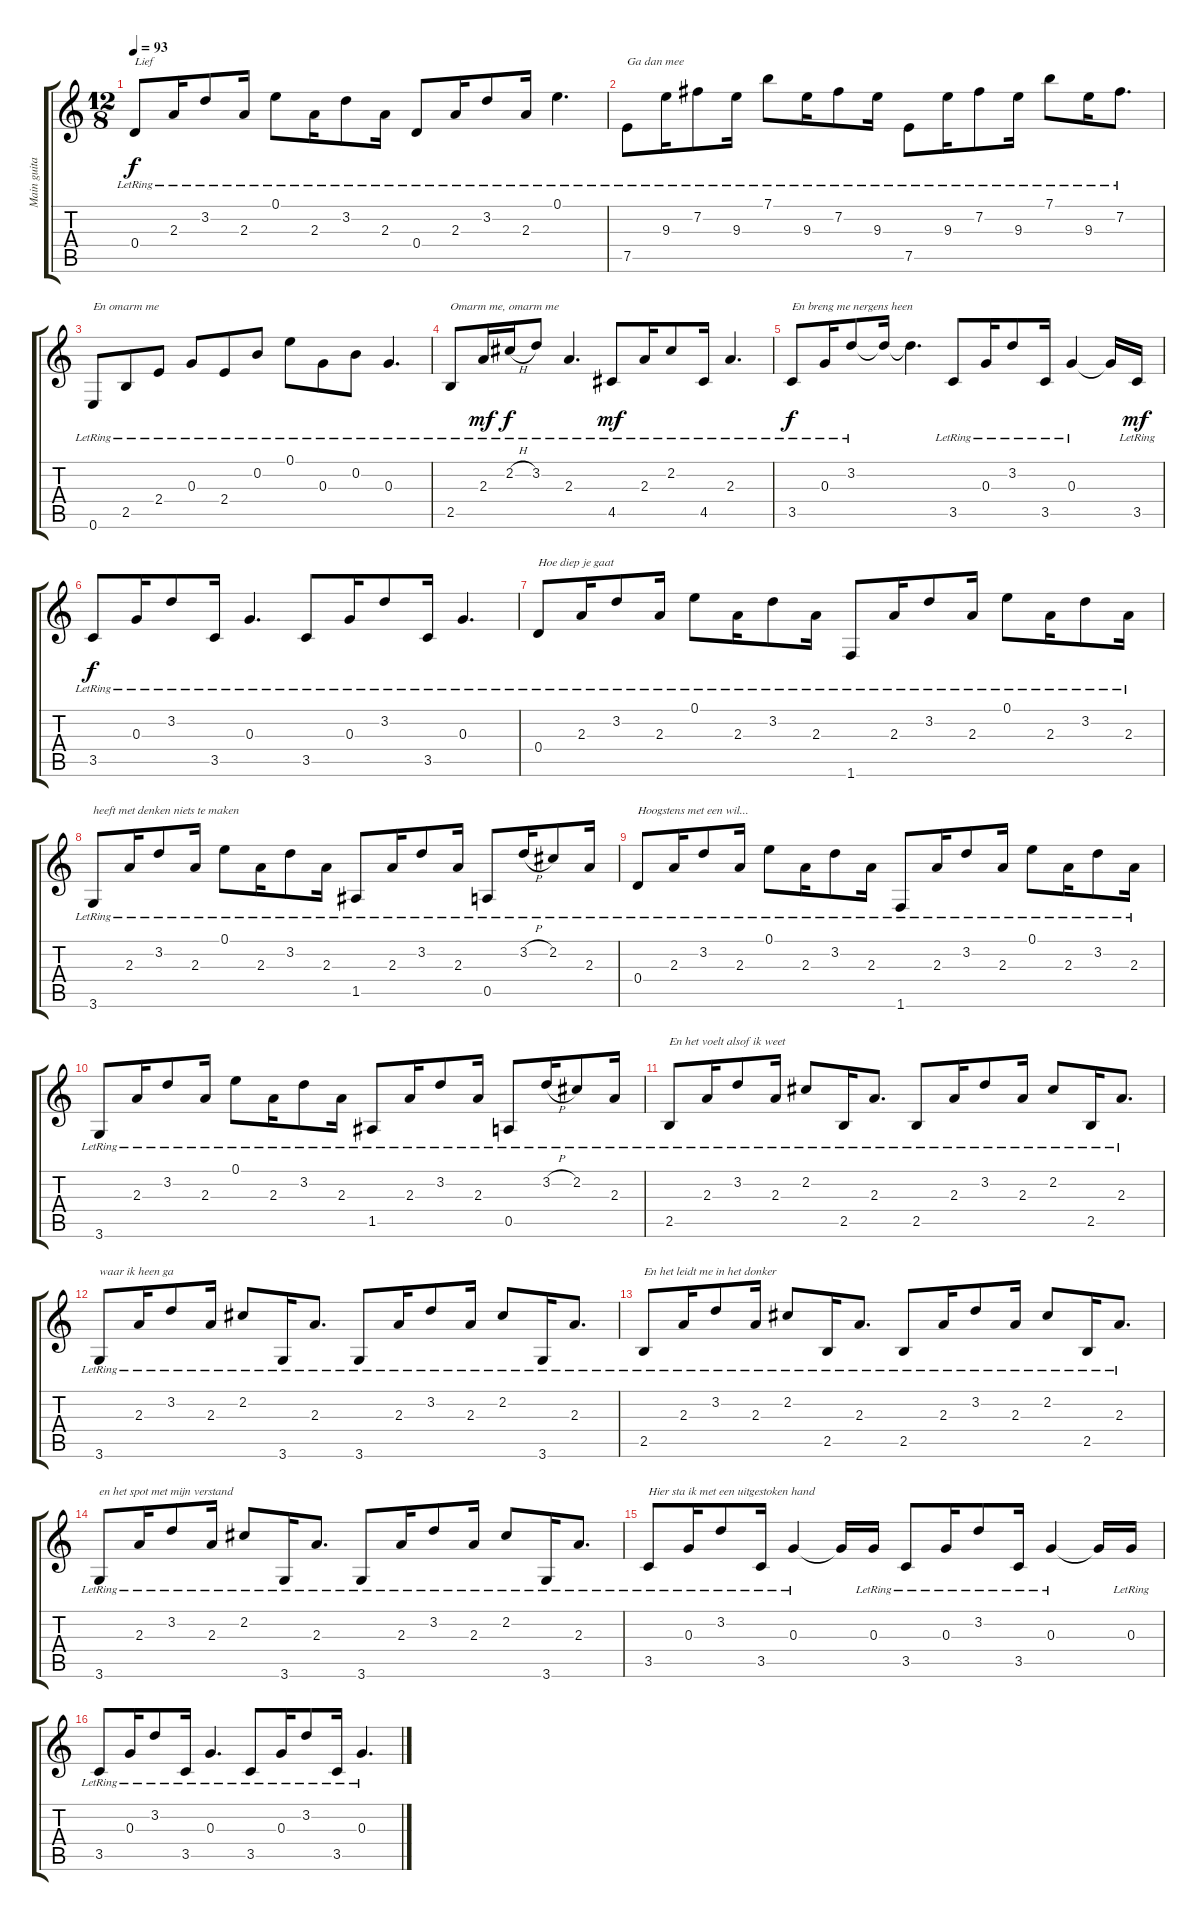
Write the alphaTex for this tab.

\track ("Main guitar" "Main guita") {instrument electricguitarjazz}
\staff {score tabs}
\tuning (E4 B3 G3 D3 A2 E2) {hide}
\ts (12 8)
\tempo 93
\clef g2
\ks c
0.4{lr}.8{txt "Lief" dy f} 2.3{lr}.16 3.2{lr}.8 2.3{lr}.16 0.1{lr}.8 2.3{lr}.16 3.2{lr}.8 2.3{lr}.16 0.4{lr}.8 2.3{lr}.16 3.2{lr}.8 2.3{lr}.16 0.1{lr}.4{d} |
7.5{lr}.8{txt "Ga dan mee"} 9.3{lr}.16 7.2{lr}.8 9.3{lr}.16 7.1{lr}.8 9.3{lr}.16 7.2{lr}.8 9.3{lr}.16 7.5{lr}.8 9.3{lr}.16 7.2{lr}.8 9.3{lr}.16 7.1{lr}.8 9.3{lr}.16 7.2{lr}.8{d} |
0.6{lr}.8{txt "En omarm me"} 2.5{lr}.8 2.4{lr}.8 0.3{lr}.8 2.4{lr}.8 0.2{lr}.8 0.1{lr}.8 0.3{lr}.8 0.2{lr}.8 0.3{lr}.4{d} |
2.5{lr}.8{txt "Omarm me, omarm me"} 2.3{lr}.16{dy mf} 2.2{h lr}.16{dy f} 3.2{lr}.8 2.3{lr}.4{d} 4.5{lr}.8{dy mf} 2.3{lr}.16 2.2{lr}.8 4.5{lr}.16 2.3{lr}.4{d} |
3.5{lr}.8{txt "En breng me nergens heen" dy f} 0.3{lr}.16 3.2{lr}.8 3.2{t}.16 3.2{t}.4{d} 3.5{lr}.8 0.3{lr}.16 3.2{lr}.8 3.5{lr}.16 0.3{lr}.4 0.3{t}.16 3.5{lr}.16{dy mf} |
3.5{lr}.8{dy f} 0.3{lr}.16 3.2{lr}.8 3.5{lr}.16 0.3{lr}.4{d} 3.5{lr}.8 0.3{lr}.16 3.2{lr}.8 3.5{lr}.16 0.3{lr}.4{d} |
0.4{lr}.8{txt "Hoe diep je gaat"} 2.3{lr}.16 3.2{lr}.8 2.3{lr}.16 0.1{lr}.8 2.3{lr}.16 3.2{lr}.8 2.3{lr}.16 1.6{lr}.8 2.3{lr}.16 3.2{lr}.8 2.3{lr}.16 0.1{lr}.8 2.3{lr}.16 3.2{lr}.8 2.3{lr}.16 |
3.6{lr}.8{txt "heeft met denken niets te maken"} 2.3{lr}.16 3.2{lr}.8 2.3{lr}.16 0.1{lr}.8 2.3{lr}.16 3.2{lr}.8 2.3{lr}.16 1.5{lr}.8 2.3{lr}.16 3.2{lr}.8 2.3{lr}.16 0.5{lr}.8 3.2{h lr}.16 2.2{lr}.8 2.3{lr}.16 |
0.4{lr}.8{txt "Hoogstens met een wil..."} 2.3{lr}.16 3.2{lr}.8 2.3{lr}.16 0.1{lr}.8 2.3{lr}.16 3.2{lr}.8 2.3{lr}.16 1.6{lr}.8 2.3{lr}.16 3.2{lr}.8 2.3{lr}.16 0.1{lr}.8 2.3{lr}.16 3.2{lr}.8 2.3{lr}.16 |
3.6{lr}.8 2.3{lr}.16 3.2{lr}.8 2.3{lr}.16 0.1{lr}.8 2.3{lr}.16 3.2{lr}.8 2.3{lr}.16 1.5{lr}.8 2.3{lr}.16 3.2{lr}.8 2.3{lr}.16 0.5{lr}.8 3.2{h lr}.16 2.2{lr}.8 2.3{lr}.16 |
2.5{lr}.8{txt "En het voelt alsof ik weet"} 2.3{lr}.16 3.2{lr}.8 2.3{lr}.16 2.2{lr}.8 2.5{lr}.16 2.3{lr}.8{d} 2.5{lr}.8 2.3{lr}.16 3.2{lr}.8 2.3{lr}.16 2.2{lr}.8 2.5{lr}.16 2.3{lr}.8{d} |
3.6{lr}.8{txt "waar ik heen ga"} 2.3{lr}.16 3.2{lr}.8 2.3{lr}.16 2.2{lr}.8 3.6{lr}.16 2.3{lr}.8{d} 3.6{lr}.8 2.3{lr}.16 3.2{lr}.8 2.3{lr}.16 2.2{lr}.8 3.6{lr}.16 2.3{lr}.8{d} |
2.5{lr}.8{txt "En het leidt me in het donker"} 2.3{lr}.16 3.2{lr}.8 2.3{lr}.16 2.2{lr}.8 2.5{lr}.16 2.3{lr}.8{d} 2.5{lr}.8 2.3{lr}.16 3.2{lr}.8 2.3{lr}.16 2.2{lr}.8 2.5{lr}.16 2.3{lr}.8{d} |
3.6{lr}.8{txt "en het spot met mijn verstand"} 2.3{lr}.16 3.2{lr}.8 2.3{lr}.16 2.2{lr}.8 3.6{lr}.16 2.3{lr}.8{d} 3.6{lr}.8 2.3{lr}.16 3.2{lr}.8 2.3{lr}.16 2.2{lr}.8 3.6{lr}.16 2.3{lr}.8{d} |
3.5{lr}.8{txt "Hier sta ik met een uitgestoken hand"} 0.3{lr}.16 3.2{lr}.8 3.5{lr}.16 0.3{lr}.4 0.3{t}.16 0.3{lr}.16 3.5{lr}.8 0.3{lr}.16 3.2{lr}.8 3.5{lr}.16 0.3{lr}.4 0.3{t}.16 0.3{lr}.16 |
3.5{lr}.8 0.3{lr}.16 3.2{lr}.8 3.5{lr}.16 0.3{lr}.4{d} 3.5{lr}.8 0.3{lr}.16 3.2{lr}.8 3.5{lr}.16 0.3{lr}.4{d}
